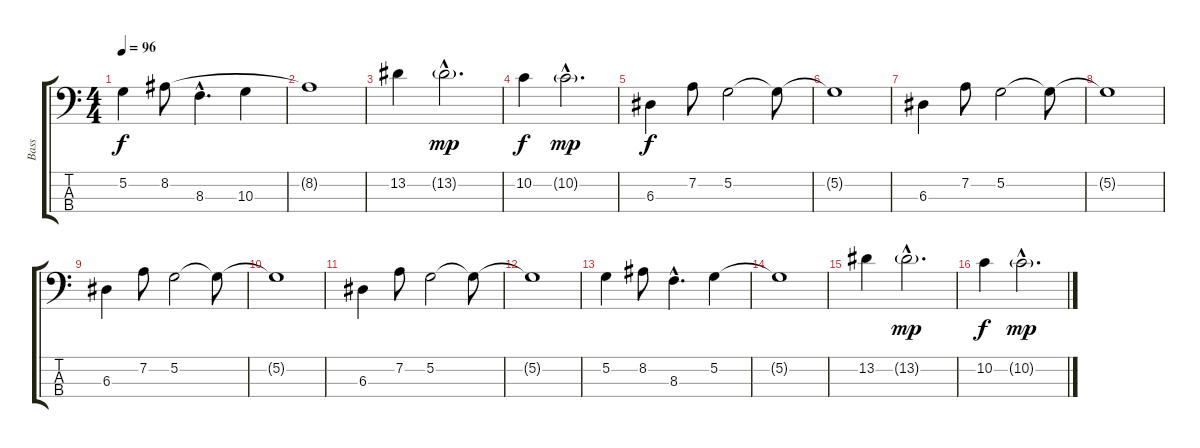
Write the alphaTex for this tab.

\track ("Bass" "Bass") {instrument electricbassfinger}
\staff {score tabs}
\tuning (G2 D2 A1 E1) {hide}
\ts (4 4)
\tempo 96
\clef f4
\ks c
5.2.4{dy f} 8.2.8 8.3{hac}.4{d} 10.3.4 |
8.2{t}.1 |
13.2.4 13.2{g hac}.2{d dy mp} |
10.2.4{dy f} 10.2{g hac}.2{d dy mp} |
6.3.4{dy f} 7.2.8 5.2.2 5.2{t}.8 |
5.2{t}.1 |
6.3.4 7.2.8 5.2.2 5.2{t}.8 |
5.2{t}.1 |
6.3.4 7.2.8 5.2.2 5.2{t}.8 |
5.2{t}.1 |
6.3.4 7.2.8 5.2.2 5.2{t}.8 |
5.2{t}.1 |
5.2.4 8.2.8 8.3{hac}.4{d} 5.2.4 |
5.2{t}.1 |
13.2.4 13.2{g hac}.2{d dy mp} |
10.2.4{dy f} 10.2{g hac}.2{d dy mp}
